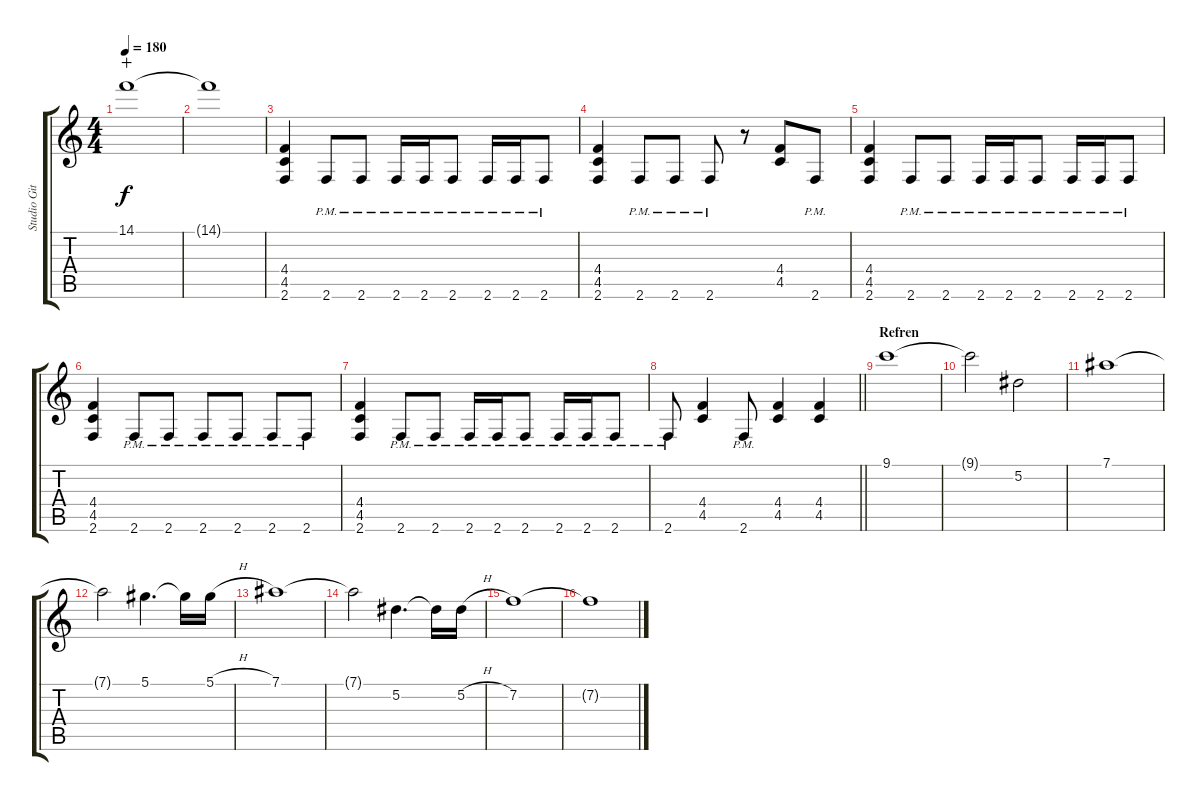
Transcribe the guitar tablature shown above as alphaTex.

\track ("Studio Gitara" "Studio Git") {instrument distortionguitar}
\staff {score tabs}
\tuning (Eb4 Bb3 Gb3 Db3 Ab2 Eb2) {hide}
\ts (4 4)
\tempo 180
\clef g2
\ks c
14.1.1{dy f wahc} |
14.1{t}.1 |
(4.4 4.5 2.6).4{volume 15} 2.6{pm}.8 2.6{pm}.8 2.6{pm}.16 2.6{pm}.16 2.6{pm}.8 2.6{pm}.16 2.6{pm}.16 2.6{pm}.8 |
(4.4 4.5 2.6).4 2.6{pm}.8 2.6{pm}.8 2.6{pm}.8 r.8 (4.4 4.5).8 2.6{pm}.8 |
(4.4 4.5 2.6).4 2.6{pm}.8 2.6{pm}.8 2.6{pm}.16 2.6{pm}.16 2.6{pm}.8 2.6{pm}.16 2.6{pm}.16 2.6{pm}.8 |
(4.4 4.5 2.6).4 2.6{pm}.8 2.6{pm}.8 2.6{pm}.8 2.6{pm}.8 2.6{pm}.8 2.6{pm}.8 |
(4.4 4.5 2.6).4 2.6{pm}.8 2.6{pm}.8 2.6{pm}.16 2.6{pm}.16 2.6{pm}.8 2.6{pm}.16 2.6{pm}.16 2.6{pm}.8 |
\barLineRight lightlight
2.6{pm}.8 (4.4 4.5).4 2.6{pm}.8 (4.4 4.5).4 (4.4 4.5).4 |
\section ("" "Refren")
9.1.1 |
9.1{t}.2 5.2.2 |
7.1.1 |
7.1{t}.2 5.1.4{d} 5.1{t}.16 5.1{h}.16 |
7.1.1 |
7.1{t}.2 5.2.4{d} 5.2{t}.16 5.2{h}.16 |
7.2.1 |
7.2{t}.1
